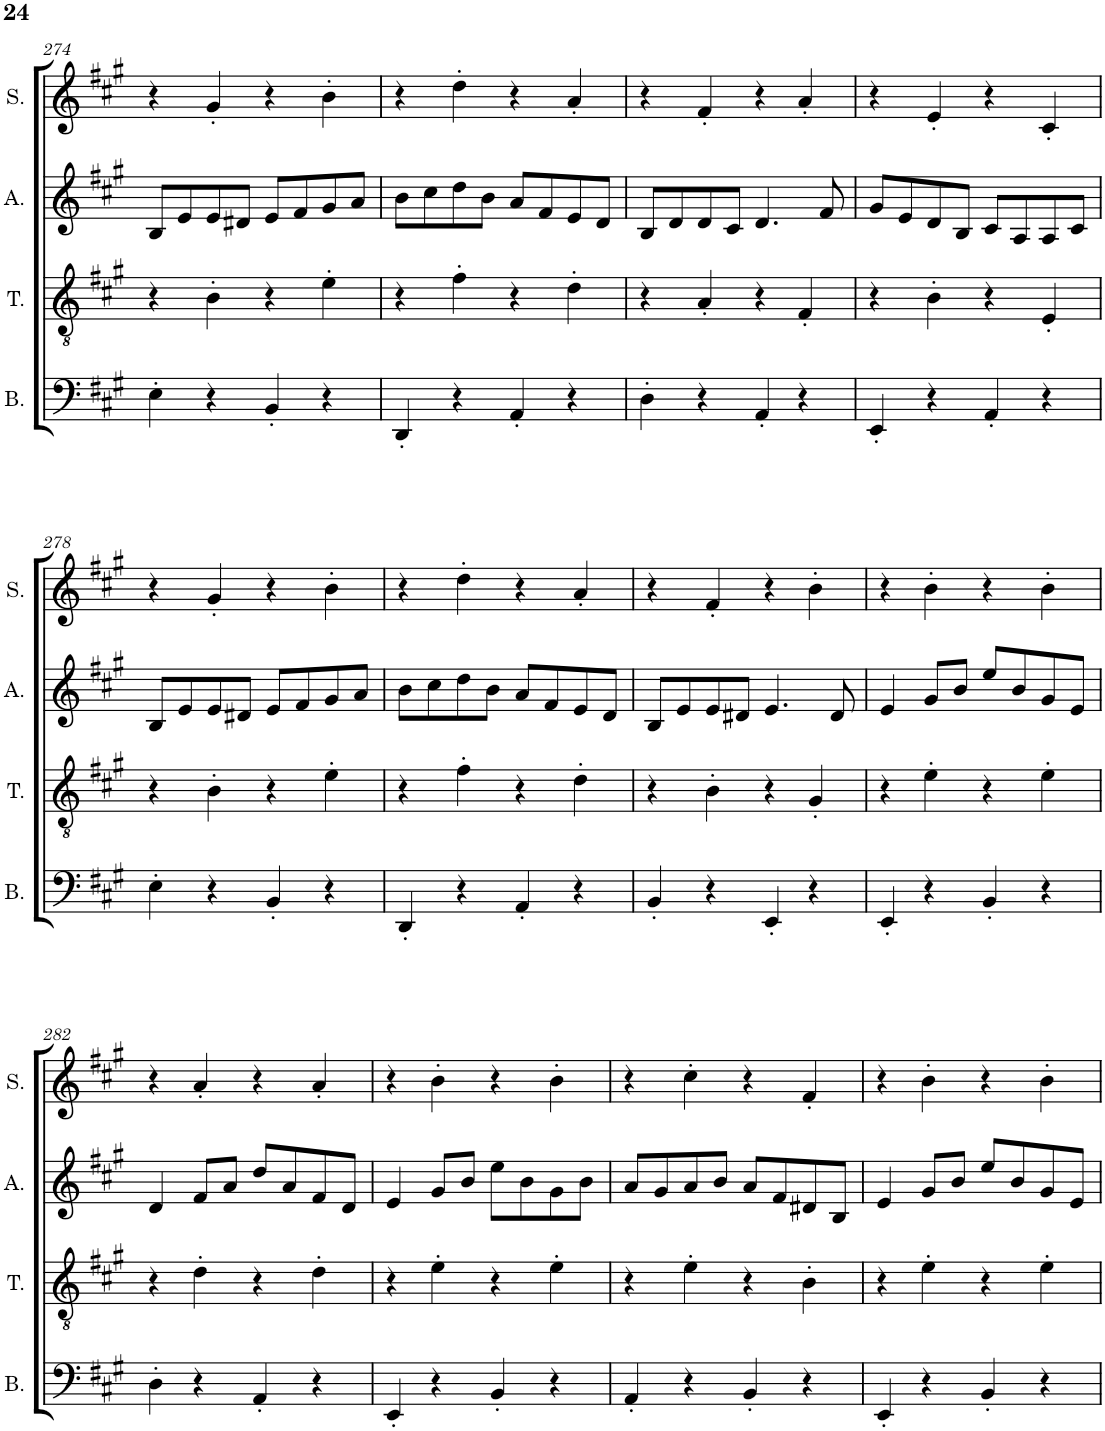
**kern	**kern	**kern	**kern
*part4	*part3	*part2	*part1
*staff4	*staff3	*staff2	*staff1
*I"Bass	*I"Tenor	*I"Alto	*I"Soprano
*I'B.	*I'T.	*I'A.	*I'S.
!!LO:PB:g=z
*clefF4	*clefGv2	*clefG2	*clefG2
*k[f#c#g#]	*k[f#c#g#]	*k[f#c#g#]	*k[f#c#g#]
*M4/4	*M4/4	*M4/4	*M4/4
=274	=274	=274	=274
4E'\	4r	8B/L	4r
.	.	8e/	.
4r	4B'\	8e/	4g#'/
.	.	8d#X/J	.
4BB'/	4r	8e/L	4r
.	.	8f#/	.
4r	4e'\	8g#/	4b'\
.	.	8a/J	.
=275	=275	=275	=275
4DD'/	4r	8b\L	4r
.	.	8cc#\	.
4r	4f#'\	8dd\	4dd'\
.	.	8b\J	.
4AA'/	4r	8a/L	4r
.	.	8f#/	.
4r	4d'\	8e/	4a'/
.	.	8d/J	.
=276	=276	=276	=276
4D'\	4r	8B/L	4r
.	.	8d/	.
4r	4A'/	8d/	4f#'/
.	.	8c#/J	.
4AA'/	4r	4.d/	4r
4r	4F#'/	.	4a'/
.	.	8f#/	.
=277	=277	=277	=277
4EE'/	4r	8g#/L	4r
.	.	8e/	.
4r	4B'\	8d/	4e'/
.	.	8B/J	.
4AA'/	4r	8c#/L	4r
.	.	8A/	.
4r	4E'/	8A/	4c#'/
.	.	8c#/J	.
!!LO:LB:g=z
=278	=278	=278	=278
4E'\	4r	8B/L	4r
.	.	8e/	.
4r	4B'\	8e/	4g#'/
.	.	8d#X/J	.
4BB'/	4r	8e/L	4r
.	.	8f#/	.
4r	4e'\	8g#/	4b'\
.	.	8a/J	.
=279	=279	=279	=279
4DD'/	4r	8b\L	4r
.	.	8cc#\	.
4r	4f#'\	8dd\	4dd'\
.	.	8b\J	.
4AA'/	4r	8a/L	4r
.	.	8f#/	.
4r	4d'\	8e/	4a'/
.	.	8d/J	.
=280	=280	=280	=280
4BB'/	4r	8B/L	4r
.	.	8e/	.
4r	4B'\	8e/	4f#'/
.	.	8d#X/J	.
4EE'/	4r	4.e/	4r
4r	4G#'/	.	4b'\
.	.	8d#/	.
=281	=281	=281	=281
4EE'/	4r	4e/	4r
4r	4e'\	8g#/L	4b'\
.	.	8b/J	.
4BB'/	4r	8ee/L	4r
.	.	8b/	.
4r	4e'\	8g#/	4b'\
.	.	8e/J	.
!!LO:LB:g=z
=282	=282	=282	=282
4D'\	4r	4d/	4r
4r	4d'\	8f#/L	4a'/
.	.	8a/J	.
4AA'/	4r	8dd/L	4r
.	.	8a/	.
4r	4d'\	8f#/	4a'/
.	.	8d/J	.
=283	=283	=283	=283
4EE'/	4r	4e/	4r
4r	4e'\	8g#/L	4b'\
.	.	8b/J	.
4BB'/	4r	8ee\L	4r
.	.	8b\	.
4r	4e'\	8g#\	4b'\
.	.	8b\J	.
=284	=284	=284	=284
4AA'/	4r	8a/L	4r
.	.	8g#/	.
4r	4e'\	8a/	4cc#'\
.	.	8b/J	.
4BB'/	4r	8a/L	4r
.	.	8f#/	.
4r	4B'\	8d#X/	4f#'/
.	.	8B/J	.
=285	=285	=285	=285
4EE'/	4r	4e/	4r
4r	4e'\	8g#/L	4b'\
.	.	8b/J	.
4BB'/	4r	8ee/L	4r
.	.	8b/	.
4r	4e'\	8g#/	4b'\
.	.	8e/J	.
=	=	=	=
*-	*-	*-	*-
